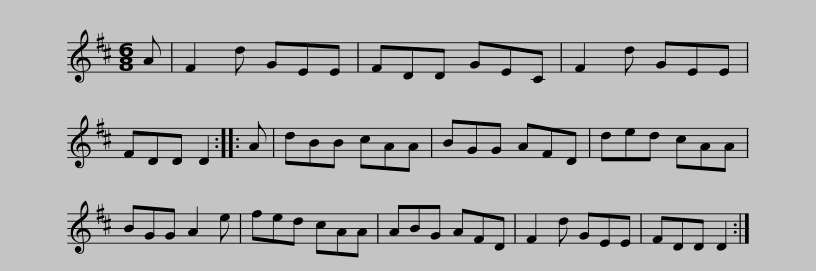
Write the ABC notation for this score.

X:1
L:1/8
M:6/8
I:linebreak $
K:D
V:1 treble
V:1
 A | F2 d GEE | FDD GEC | F2 d GEE | FDD D2 :: %5
 A | dBB cAA | BGG AFD | ded cAA |$ BGG A2 e | %10
 fed cAA | ABG AFD | F2 d GEE | FDD D2 :| %14
